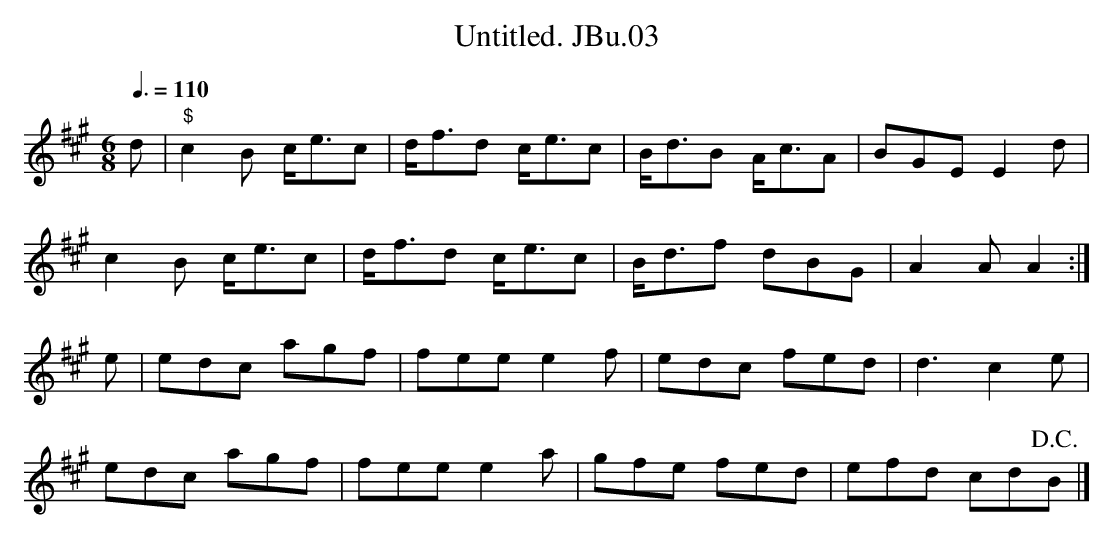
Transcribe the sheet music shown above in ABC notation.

X:1
T:Untitled. JBu.03
M:6/8
L:1/8
Q:3/8=110
K:A
d|"$"c2B c<ec|d<fd c<ec|B<dB A<cA|BGEE2d|
c2B c<ec|d<fd c<ec|B<df dBG|A2AA2:|
e|edc agf|fee e2f|edc fed|d3c2e|
edc agf|feee2a|gfe fed|efd cd!D.C.!B|]
